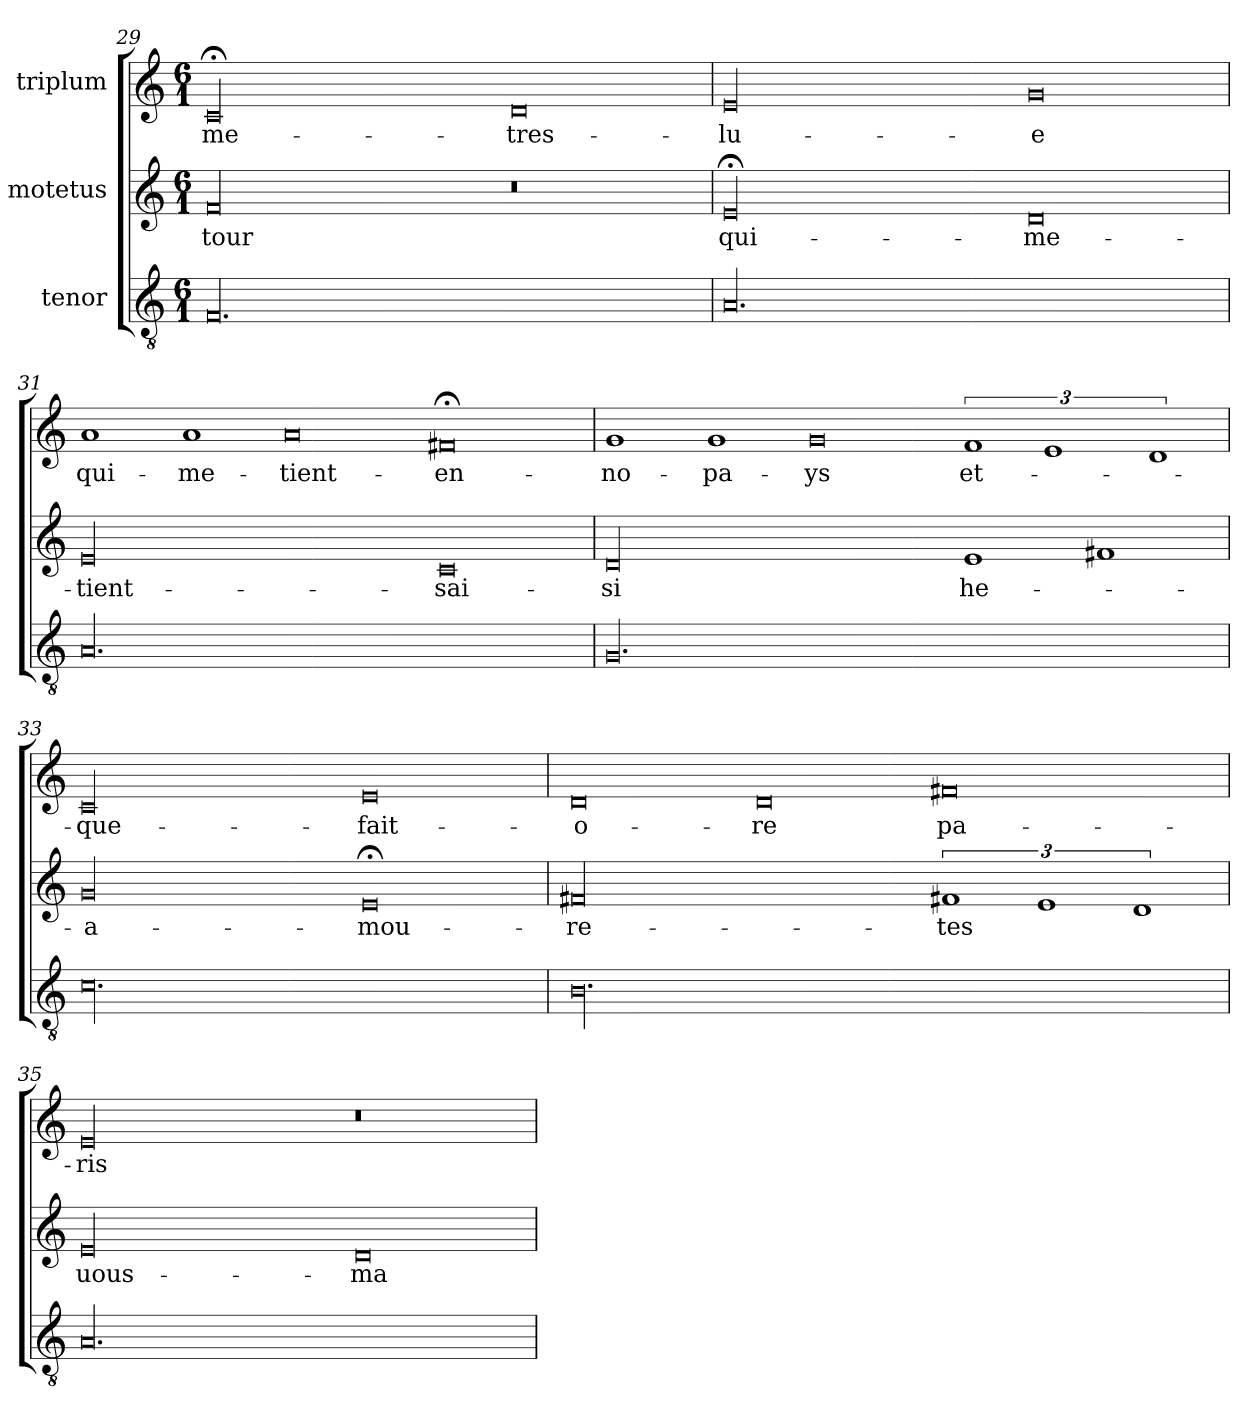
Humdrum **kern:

**kern	**kern	**text	**kern	**text
*part3	*part2	*part2	*part1	*part1
*staff3	*staff2	*staff2	*staff1	*staff1
*I"tenor	*I"motetus	*	*I"triplum	*
*clefGv2	*clefG2	*	*clefG2	*
*k[]	*k[]	*	*k[]	*
*C:	*C:	*	*C:	*
*M6/1	*M6/1	*	*M6/1	*
=29	=29	=29	=29	=29
00.F/	00f/	-tour	00c;</	me-
.	0r	.	0d/	tres-
!!LO:PB:g=z
=30	=30	=30	=30	=30
00.A/	00e;</	qui-	00e/	-lu-
.	0d/	me-	0g/	-e
=31	=31	=31	=31	=31
00.A/	00e/	tient-	1a/	qui-
.	.	.	1a/	me-
.	.	.	0a/	tient-
.	0c/	sai-	0f#X;</	en-
=32	=32	=32	=32	=32
00.G/	00d/	-si	1g/	no-
.	.	.	1g/	pa-
.	.	.	0g/	-ys
.	1e/	he-	3%2f/	et-
.	.	.	3%2e/	.
.	1f#X/	.	.	.
.	.	.	3%2d/	.
=33	=33	=33	=33	=33
00.c\	00g/	a-	00c/	que-
.	0e;</	-mou-	0e/	fait-
=34	=34	=34	=34	=34
00.B\	00f#X/	-re-	0d/	o-
.	.	.	0d/	-re
.	3%2f#X/	-tes	0f#X/	pa-
.	3%2e/	.	.	.
.	3%2d/	.	.	.
=35	=35	=35	=35	=35
00.A/	00e/	uous-	00e/	-ris
.	0d/	ma-	0r	.
=	=	=	=	=
*-	*-	*-	*-	*-
